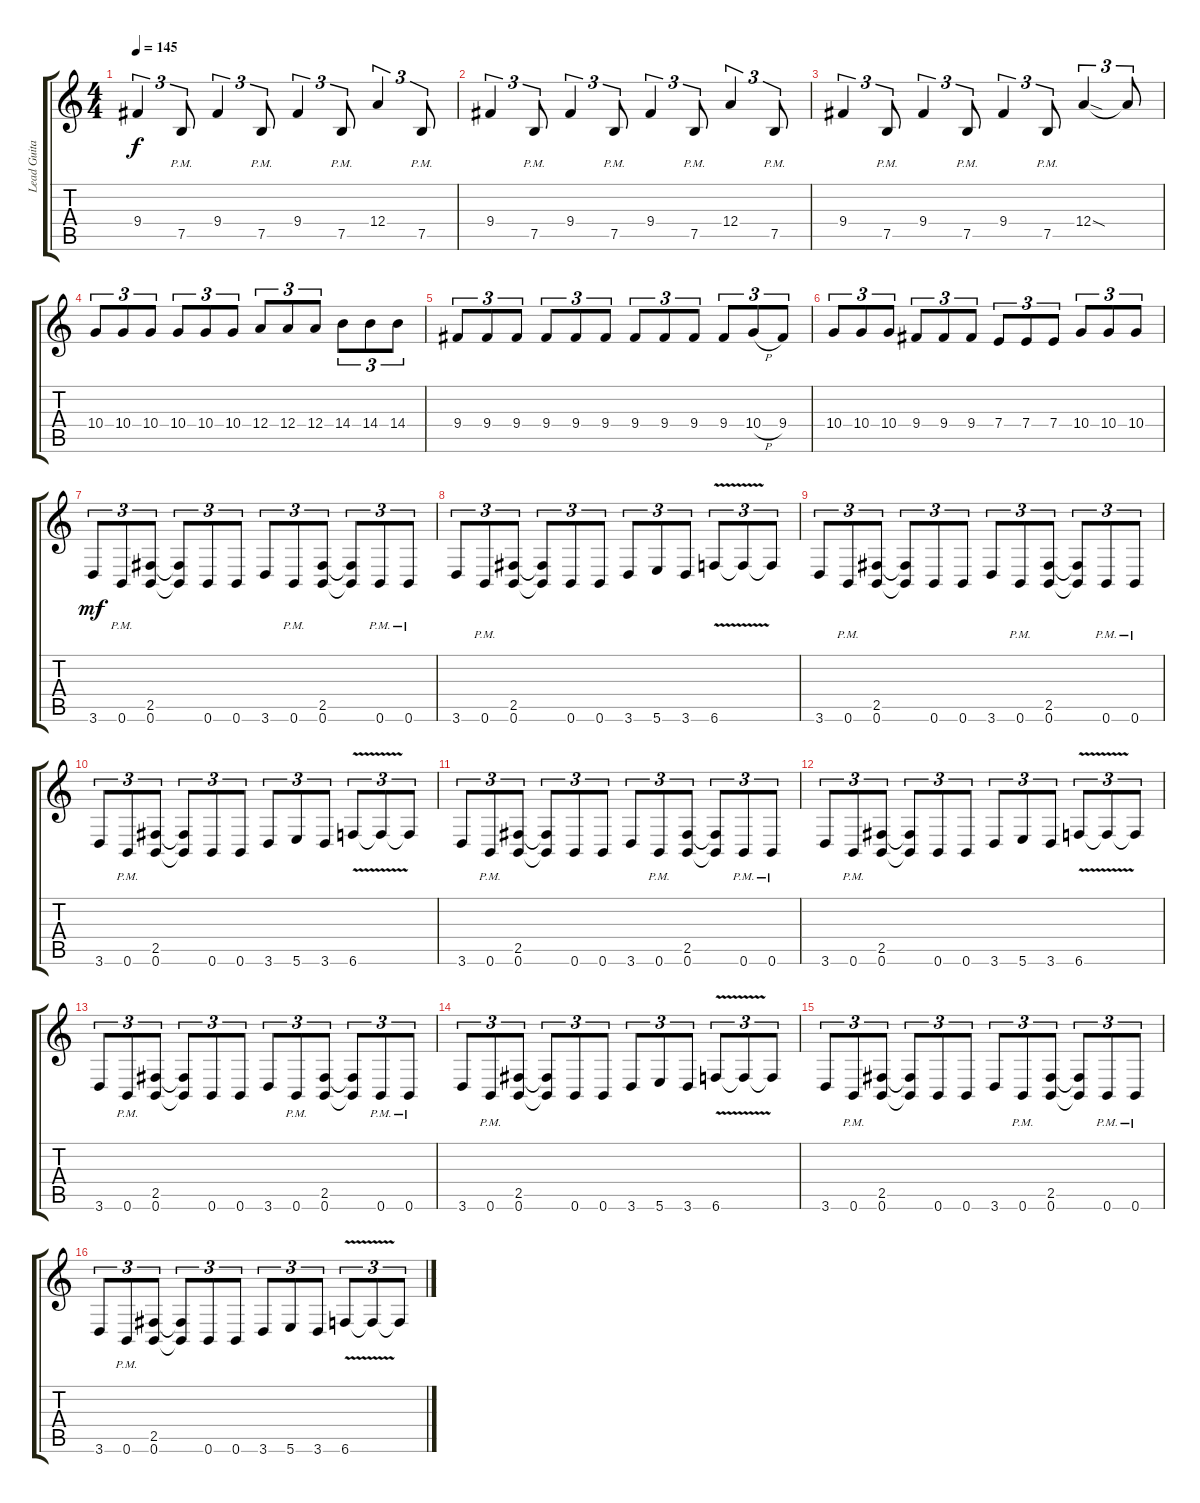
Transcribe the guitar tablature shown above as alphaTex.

\track ("Lead Guitar" "Lead Guita") {instrument distortionguitar}
\staff {score tabs}
\tuning (B3 Gb3 D3 A2 E2 B1) {hide}
\ts (4 4)
\tempo 145
\clef g2
\ks c
9.4.4{tu (3 2) dy f} 7.5{pm}.8{tu (3 2)} 9.4.4{tu (3 2)} 7.5{pm}.8{tu (3 2)} 9.4.4{tu (3 2)} 7.5{pm}.8{tu (3 2)} 12.4.4{tu (3 2)} 7.5{pm}.8{tu (3 2)} |
9.4.4{tu (3 2)} 7.5{pm}.8{tu (3 2)} 9.4.4{tu (3 2)} 7.5{pm}.8{tu (3 2)} 9.4.4{tu (3 2)} 7.5{pm}.8{tu (3 2)} 12.4.4{tu (3 2)} 7.5{pm}.8{tu (3 2)} |
9.4.4{tu (3 2)} 7.5{pm}.8{tu (3 2)} 9.4.4{tu (3 2)} 7.5{pm}.8{tu (3 2)} 9.4.4{tu (3 2)} 7.5{pm}.8{tu (3 2)} 12.4{sod}.4{tu (3 2)} 12.4{t}.8{tu (3 2)} |
10.4.8{tu (3 2)} 10.4.8{tu (3 2)} 10.4.8{tu (3 2)} 10.4.8{tu (3 2)} 10.4.8{tu (3 2)} 10.4.8{tu (3 2)} 12.4.8{tu (3 2)} 12.4.8{tu (3 2)} 12.4.8{tu (3 2)} 14.4.8{tu (3 2)} 14.4.8{tu (3 2)} 14.4.8{tu (3 2)} |
9.4.8{tu (3 2)} 9.4.8{tu (3 2)} 9.4.8{tu (3 2)} 9.4.8{tu (3 2)} 9.4.8{tu (3 2)} 9.4.8{tu (3 2)} 9.4.8{tu (3 2)} 9.4.8{tu (3 2)} 9.4.8{tu (3 2)} 9.4.8{tu (3 2)} 10.4{h}.8{tu (3 2)} 9.4.8{tu (3 2)} |
10.4.8{tu (3 2)} 10.4.8{tu (3 2)} 10.4.8{tu (3 2)} 9.4.8{tu (3 2)} 9.4.8{tu (3 2)} 9.4.8{tu (3 2)} 7.4.8{tu (3 2)} 7.4.8{tu (3 2)} 7.4.8{tu (3 2)} 10.4.8{tu (3 2)} 10.4.8{tu (3 2)} 10.4.8{tu (3 2)} |
3.6.8{tu (3 2) dy mf} 0.6{pm}.8{tu (3 2)} (2.5 0.6).8{tu (3 2)} (2.5{t} 0.6{t}).8{tu (3 2)} 0.6.8{tu (3 2)} 0.6.8{tu (3 2)} 3.6.8{tu (3 2)} 0.6{pm}.8{tu (3 2)} (2.5 0.6).8{tu (3 2)} (2.5{t} 0.6{t}).8{tu (3 2)} 0.6{pm}.8{tu (3 2)} 0.6{pm}.8{tu (3 2)} |
3.6.8{tu (3 2)} 0.6{pm}.8{tu (3 2)} (2.5 0.6).8{tu (3 2)} (2.5{t} 0.6{t}).8{tu (3 2)} 0.6.8{tu (3 2)} 0.6.8{tu (3 2)} 3.6.8{tu (3 2)} 5.6.8{tu (3 2)} 3.6.8{tu (3 2)} 6.6{v}.8{tu (3 2)} 6.6{t}.8{tu (3 2)} 6.6{t}.8{tu (3 2)} |
3.6.8{tu (3 2)} 0.6{pm}.8{tu (3 2)} (2.5 0.6).8{tu (3 2)} (2.5{t} 0.6{t}).8{tu (3 2)} 0.6.8{tu (3 2)} 0.6.8{tu (3 2)} 3.6.8{tu (3 2)} 0.6{pm}.8{tu (3 2)} (2.5 0.6).8{tu (3 2)} (2.5{t} 0.6{t}).8{tu (3 2)} 0.6{pm}.8{tu (3 2)} 0.6{pm}.8{tu (3 2)} |
3.6.8{tu (3 2)} 0.6{pm}.8{tu (3 2)} (2.5 0.6).8{tu (3 2)} (2.5{t} 0.6{t}).8{tu (3 2)} 0.6.8{tu (3 2)} 0.6.8{tu (3 2)} 3.6.8{tu (3 2)} 5.6.8{tu (3 2)} 3.6.8{tu (3 2)} 6.6{v}.8{tu (3 2)} 6.6{t}.8{tu (3 2)} 6.6{t}.8{tu (3 2)} |
3.6.8{tu (3 2)} 0.6{pm}.8{tu (3 2)} (2.5 0.6).8{tu (3 2)} (2.5{t} 0.6{t}).8{tu (3 2)} 0.6.8{tu (3 2)} 0.6.8{tu (3 2)} 3.6.8{tu (3 2)} 0.6{pm}.8{tu (3 2)} (2.5 0.6).8{tu (3 2)} (2.5{t} 0.6{t}).8{tu (3 2)} 0.6{pm}.8{tu (3 2)} 0.6{pm}.8{tu (3 2)} |
3.6.8{tu (3 2)} 0.6{pm}.8{tu (3 2)} (2.5 0.6).8{tu (3 2)} (2.5{t} 0.6{t}).8{tu (3 2)} 0.6.8{tu (3 2)} 0.6.8{tu (3 2)} 3.6.8{tu (3 2)} 5.6.8{tu (3 2)} 3.6.8{tu (3 2)} 6.6{v}.8{tu (3 2)} 6.6{t}.8{tu (3 2)} 6.6{t}.8{tu (3 2)} |
3.6.8{tu (3 2)} 0.6{pm}.8{tu (3 2)} (2.5 0.6).8{tu (3 2)} (2.5{t} 0.6{t}).8{tu (3 2)} 0.6.8{tu (3 2)} 0.6.8{tu (3 2)} 3.6.8{tu (3 2)} 0.6{pm}.8{tu (3 2)} (2.5 0.6).8{tu (3 2)} (2.5{t} 0.6{t}).8{tu (3 2)} 0.6{pm}.8{tu (3 2)} 0.6{pm}.8{tu (3 2)} |
3.6.8{tu (3 2)} 0.6{pm}.8{tu (3 2)} (2.5 0.6).8{tu (3 2)} (2.5{t} 0.6{t}).8{tu (3 2)} 0.6.8{tu (3 2)} 0.6.8{tu (3 2)} 3.6.8{tu (3 2)} 5.6.8{tu (3 2)} 3.6.8{tu (3 2)} 6.6{v}.8{tu (3 2)} 6.6{t}.8{tu (3 2)} 6.6{t}.8{tu (3 2)} |
3.6.8{tu (3 2)} 0.6{pm}.8{tu (3 2)} (2.5 0.6).8{tu (3 2)} (2.5{t} 0.6{t}).8{tu (3 2)} 0.6.8{tu (3 2)} 0.6.8{tu (3 2)} 3.6.8{tu (3 2)} 0.6{pm}.8{tu (3 2)} (2.5 0.6).8{tu (3 2)} (2.5{t} 0.6{t}).8{tu (3 2)} 0.6{pm}.8{tu (3 2)} 0.6{pm}.8{tu (3 2)} |
3.6.8{tu (3 2)} 0.6{pm}.8{tu (3 2)} (2.5 0.6).8{tu (3 2)} (2.5{t} 0.6{t}).8{tu (3 2)} 0.6.8{tu (3 2)} 0.6.8{tu (3 2)} 3.6.8{tu (3 2)} 5.6.8{tu (3 2)} 3.6.8{tu (3 2)} 6.6{v}.8{tu (3 2)} 6.6{t}.8{tu (3 2)} 6.6{t}.8{tu (3 2)}
